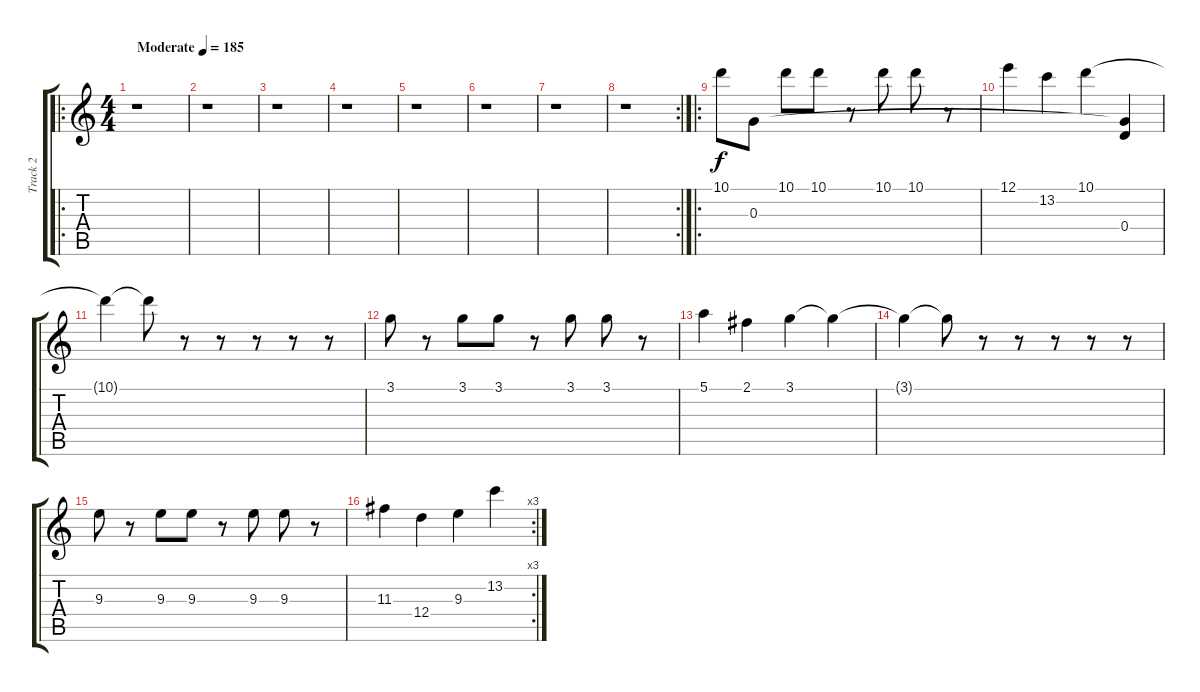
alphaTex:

\track ("Track 2" "Track 2") {instrument distortionguitar}
\staff {score tabs}
\tuning (E4 B3 G3 D3 A2 E2) {hide}
\ro
\ts (4 4)
\tempo (185 "Moderate")
\clef g2
\ks c
r.1{dy f instrument distortionguitar} |
r.1 |
r.1 |
r.1 |
r.1 |
r.1 |
r.1 |
\rc 2
r.1 |
\ro
10.1.8 0.3.8 10.1.8 10.1.8 r.8 10.1.8 10.1.8 r.8 |
12.1.4 13.2.4 10.1.4 (0.3{t} 0.4).4 |
10.1{t}.4 10.1{t}.8 r.8 r.8 r.8 r.8 r.8 |
3.1.8 r.8 3.1.8 3.1.8 r.8 3.1.8 3.1.8 r.8 |
5.1.4 2.1.4 3.1.4 3.1{t}.4 |
3.1{t}.4 3.1{t}.8 r.8 r.8 r.8 r.8 r.8 |
9.3.8 r.8 9.3.8 9.3.8 r.8 9.3.8 9.3.8 r.8 |
\rc 3
11.3.4 12.4.4 9.3.4 13.2.4
